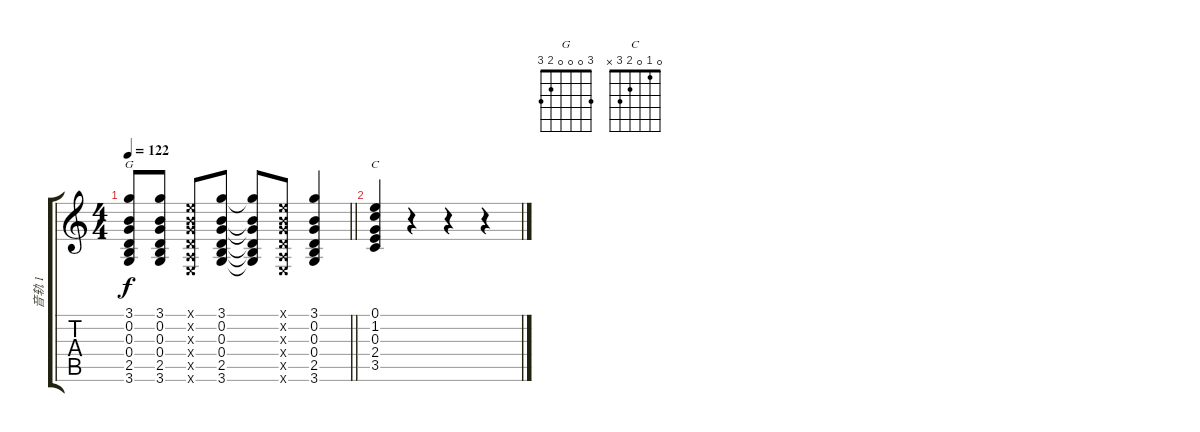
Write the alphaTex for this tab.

\track ("音轨 1" "音轨 1") {instrument electricguitarclean}
\staff {score tabs}
\tuning (E4 B3 G3 D3 A2 E2) {hide}
\chord ("G" 3 0 0 0 2 3)
\chord ("C" 0 1 0 2 3 x)
\ts (4 4)
\tempo 122
\clef g2
\barLineRight lightlight
\ks c
(3.1 0.2 0.3 0.4 2.5 3.6).8{ch "G" dy f} (3.1 0.2 0.3 0.4 2.5 3.6).8 (0.1{x} 0.2{x} 0.3{x} 0.4{x} 0.5{x} 0.6{x}).8 (3.1 0.2 0.3 0.4 2.5 3.6).8 (3.1{t} 0.2{t} 0.3{t} 0.4{t} 2.5{t} 3.6{t}).8 (0.1{x} 0.2{x} 0.3{x} 0.4{x} 0.5{x} 0.6{x}).8 (3.1 0.2 0.3 0.4 2.5 3.6).4 |
(0.1 1.2 0.3 2.4 3.5).4{ch "C"} r.4 r.4 r.4
